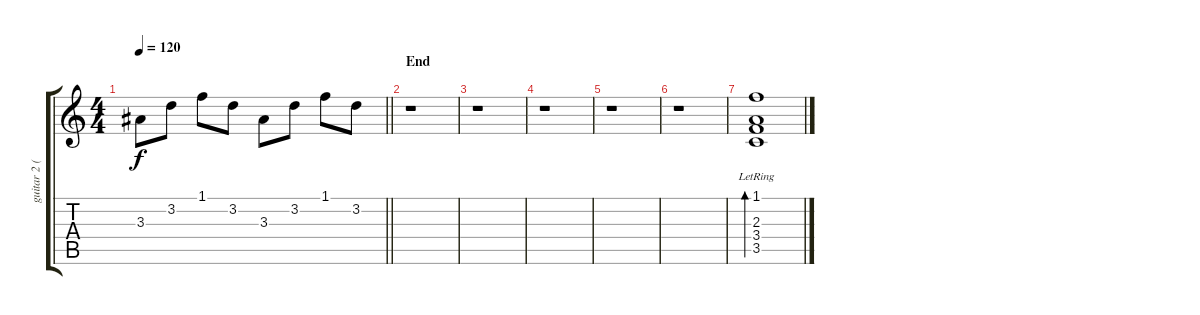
\track ("guitar 2 (lead)" "guitar 2 (") {solo instrument acousticguitarsteel}
\staff {score tabs}
\tuning (E4 B3 G3 D3 A2 E2) {hide}
\ts (4 4)
\tempo 120
\clef g2
\barLineRight lightlight
\ks c
3.3.8{dy f} 3.2.8 1.1.8 3.2.8 3.3.8 3.2.8 1.1.8 3.2.8 |
\section ("" "End")
r.1 |
r.1 |
r.1 |
r.1 |
r.1 |
(1.1{lr} 2.3{lr} 3.4{lr} 3.5{lr}).1{bd 240}
